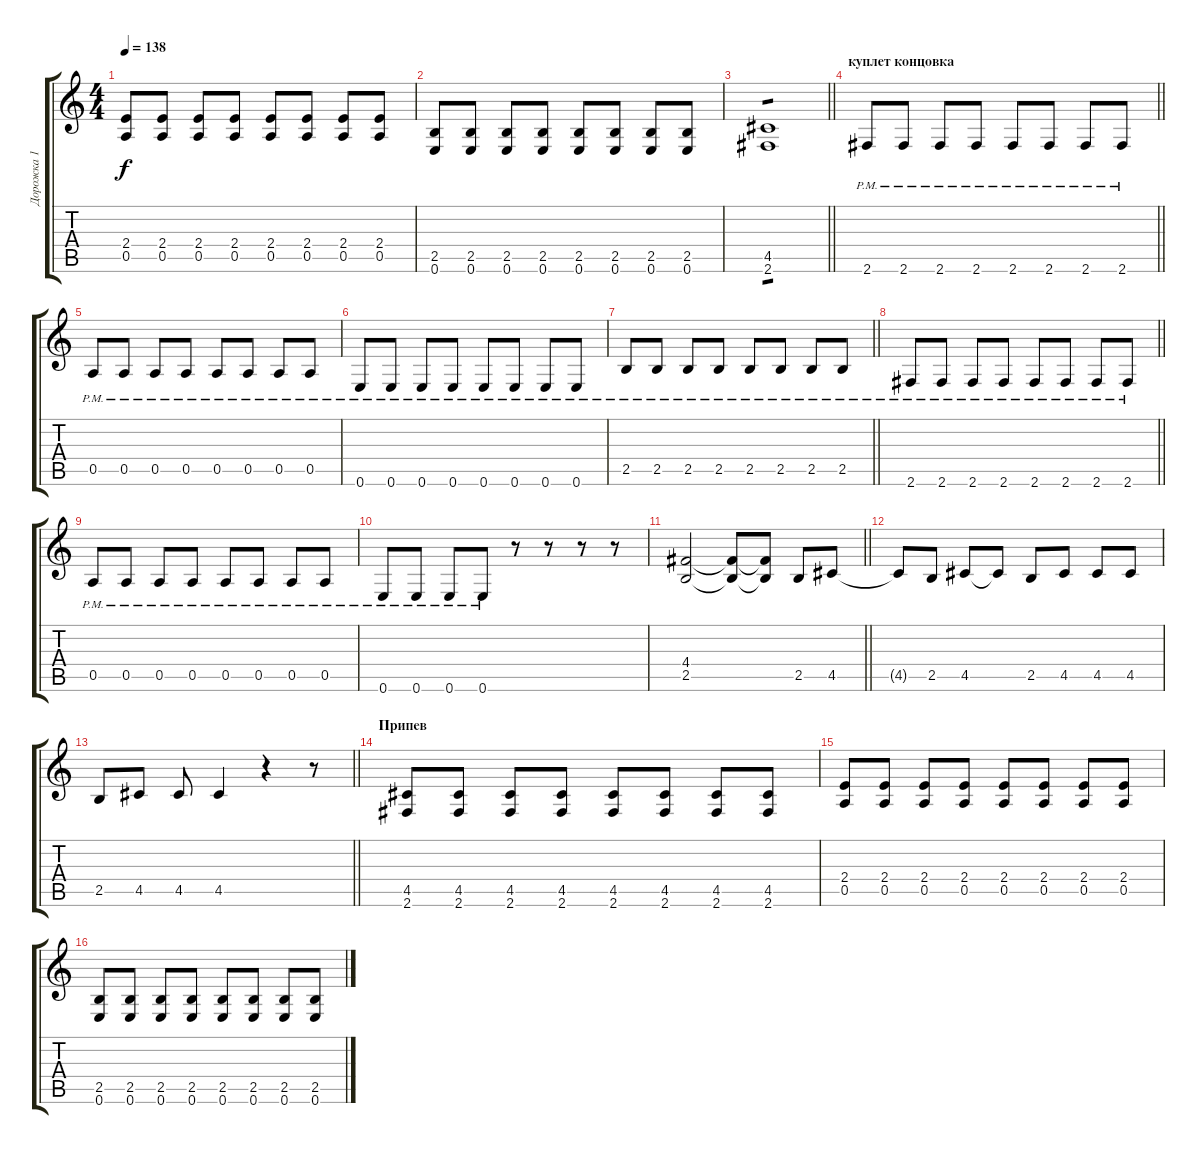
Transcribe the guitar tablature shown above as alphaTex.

\track ("Дорожка 1" "Дорожка 1") {instrument overdrivenguitar}
\staff {score tabs}
\tuning (E4 B3 G3 D3 A2 E2) {hide}
\ts (4 4)
\tempo 138
\clef g2
\ks c
(2.4 0.5).8{dy f} (2.4 0.5).8 (2.4 0.5).8 (2.4 0.5).8 (2.4 0.5).8 (2.4 0.5).8 (2.4 0.5).8 (2.4 0.5).8 |
(2.5 0.6).8 (2.5 0.6).8 (2.5 0.6).8 (2.5 0.6).8 (2.5 0.6).8 (2.5 0.6).8 (2.5 0.6).8 (2.5 0.6).8 |
\barLineRight lightlight
(4.5 2.6).1{tp 1} |
\section ("" "куплет концовка")
\barLineRight lightlight
2.6{pm}.8 2.6{pm}.8 2.6{pm}.8 2.6{pm}.8 2.6{pm}.8 2.6{pm}.8 2.6{pm}.8 2.6{pm}.8 |
0.5{pm}.8 0.5{pm}.8 0.5{pm}.8 0.5{pm}.8 0.5{pm}.8 0.5{pm}.8 0.5{pm}.8 0.5{pm}.8 |
0.6{pm}.8 0.6{pm}.8 0.6{pm}.8 0.6{pm}.8 0.6{pm}.8 0.6{pm}.8 0.6{pm}.8 0.6{pm}.8 |
\barLineRight lightlight
2.5{pm}.8 2.5{pm}.8 2.5{pm}.8 2.5{pm}.8 2.5{pm}.8 2.5{pm}.8 2.5{pm}.8 2.5{pm}.8 |
\barLineRight lightlight
2.6{pm}.8 2.6{pm}.8 2.6{pm}.8 2.6{pm}.8 2.6{pm}.8 2.6{pm}.8 2.6{pm}.8 2.6{pm}.8 |
0.5{pm}.8 0.5{pm}.8 0.5{pm}.8 0.5{pm}.8 0.5{pm}.8 0.5{pm}.8 0.5{pm}.8 0.5{pm}.8 |
0.6{pm}.8 0.6{pm}.8 0.6{pm}.8 0.6{pm}.8 r.8 r.8 r.8 r.8 |
\barLineRight lightlight
(4.4 2.5).2 (4.4{t} 2.5{t}).8 (4.4{t} 2.5{t}).8 2.5.8 4.5.8 |
4.5{t}.8 2.5.8 4.5.8 4.5{t}.8 2.5.8 4.5.8 4.5.8 4.5.8 |
\barLineRight lightlight
2.5.8 4.5.8 4.5.8 4.5.4 r.4 r.8 |
\section ("" "Припев")
(4.5 2.6).8 (4.5 2.6).8 (4.5 2.6).8 (4.5 2.6).8 (4.5 2.6).8 (4.5 2.6).8 (4.5 2.6).8 (4.5 2.6).8 |
(2.4 0.5).8 (2.4 0.5).8 (2.4 0.5).8 (2.4 0.5).8 (2.4 0.5).8 (2.4 0.5).8 (2.4 0.5).8 (2.4 0.5).8 |
(2.5 0.6).8 (2.5 0.6).8 (2.5 0.6).8 (2.5 0.6).8 (2.5 0.6).8 (2.5 0.6).8 (2.5 0.6).8 (2.5 0.6).8
